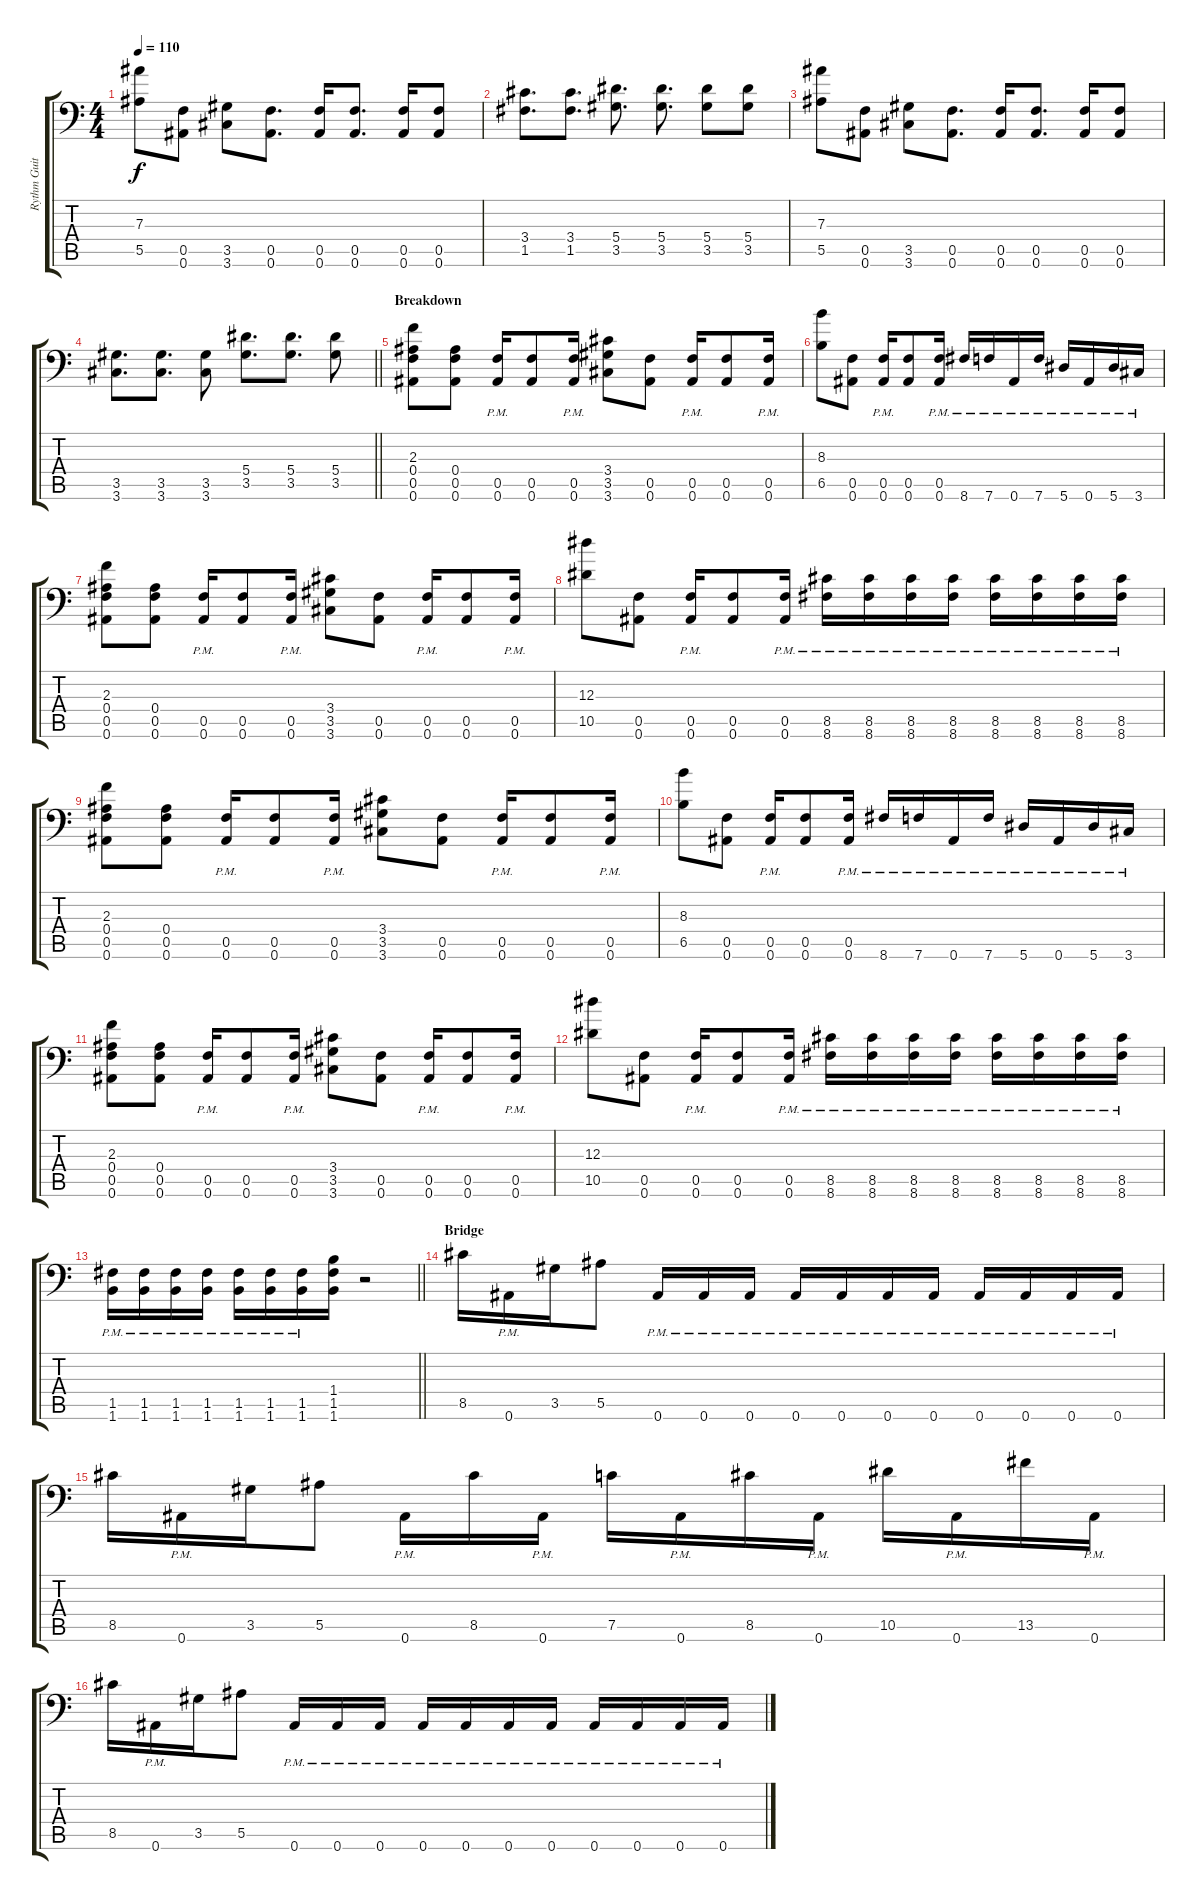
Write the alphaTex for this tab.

\track ("Rythm Guitar 2" "Rythm Guit") {instrument distortionguitar}
\staff {score tabs}
\tuning (C4 G3 Eb3 Bb2 F2 Bb1) {hide}
\ts (4 4)
\tempo 110
\clef f4
\ks c
(7.3 5.5).8{dy f} (0.5 0.6).8 (3.5 3.6).8 (0.5 0.6).8{d} (0.5 0.6).16 (0.5 0.6).8{d} (0.5 0.6).16 (0.5 0.6).8 |
(3.4 1.5).8{d} (3.4 1.5).8{d} (5.4 3.5).8{d} (5.4 3.5).8{d} (5.4 3.5).8 (5.4 3.5).8 |
(7.3 5.5).8 (0.5 0.6).8 (3.5 3.6).8 (0.5 0.6).8{d} (0.5 0.6).16 (0.5 0.6).8{d} (0.5 0.6).16 (0.5 0.6).8 |
\barLineRight lightlight
(3.5 3.6).8{d} (3.5 3.6).8{d} (3.5 3.6).8 (5.4 3.5).8{d} (5.4 3.5).8{d} (5.4 3.5).8 |
\section ("" "Breakdown")
(2.3 0.4 0.5 0.6).8 (0.4 0.5 0.6).8 (0.5{pm} 0.6{pm}).16 (0.5 0.6).8 (0.5{pm} 0.6{pm}).16 (3.4 3.5 3.6).8 (0.5 0.6).8 (0.5{pm} 0.6{pm}).16 (0.5 0.6).8 (0.5{pm} 0.6{pm}).16 |
(8.3 6.5).8 (0.5 0.6).8 (0.5{pm} 0.6{pm}).16 (0.5 0.6).8 (0.5{pm} 0.6{pm}).16 8.6{pm}.16 7.6{pm}.16 0.6{pm}.16 7.6{pm}.16 5.6{pm}.16 0.6{pm}.16 5.6{pm}.16 3.6{pm}.16 |
(2.3 0.4 0.5 0.6).8 (0.4 0.5 0.6).8 (0.5{pm} 0.6{pm}).16 (0.5 0.6).8 (0.5{pm} 0.6{pm}).16 (3.4 3.5 3.6).8 (0.5 0.6).8 (0.5{pm} 0.6{pm}).16 (0.5 0.6).8 (0.5{pm} 0.6{pm}).16 |
(12.3 10.5).8 (0.5 0.6).8 (0.5{pm} 0.6{pm}).16 (0.5 0.6).8 (0.5{pm} 0.6{pm}).16 (8.5{pm} 8.6{pm}).16 (8.5{pm} 8.6{pm}).16 (8.5{pm} 8.6{pm}).16 (8.5{pm} 8.6{pm}).16 (8.5{pm} 8.6{pm}).16 (8.5{pm} 8.6{pm}).16 (8.5{pm} 8.6{pm}).16 (8.5{pm} 8.6{pm}).16 |
(2.3 0.4 0.5 0.6).8 (0.4 0.5 0.6).8 (0.5{pm} 0.6{pm}).16 (0.5 0.6).8 (0.5{pm} 0.6{pm}).16 (3.4 3.5 3.6).8 (0.5 0.6).8 (0.5{pm} 0.6{pm}).16 (0.5 0.6).8 (0.5{pm} 0.6{pm}).16 |
(8.3 6.5).8 (0.5 0.6).8 (0.5{pm} 0.6{pm}).16 (0.5 0.6).8 (0.5{pm} 0.6{pm}).16 8.6{pm}.16 7.6{pm}.16 0.6{pm}.16 7.6{pm}.16 5.6{pm}.16 0.6{pm}.16 5.6{pm}.16 3.6{pm}.16 |
(2.3 0.4 0.5 0.6).8 (0.4 0.5 0.6).8 (0.5{pm} 0.6{pm}).16 (0.5 0.6).8 (0.5{pm} 0.6{pm}).16 (3.4 3.5 3.6).8 (0.5 0.6).8 (0.5{pm} 0.6{pm}).16 (0.5 0.6).8 (0.5{pm} 0.6{pm}).16 |
(12.3 10.5).8 (0.5 0.6).8 (0.5{pm} 0.6{pm}).16 (0.5 0.6).8 (0.5{pm} 0.6{pm}).16 (8.5{pm} 8.6{pm}).16 (8.5{pm} 8.6{pm}).16 (8.5{pm} 8.6{pm}).16 (8.5{pm} 8.6{pm}).16 (8.5{pm} 8.6{pm}).16 (8.5{pm} 8.6{pm}).16 (8.5{pm} 8.6{pm}).16 (8.5{pm} 8.6{pm}).16 |
\barLineRight lightlight
(1.5{pm} 1.6{pm}).16 (1.5{pm} 1.6{pm}).16 (1.5{pm} 1.6{pm}).16 (1.5{pm} 1.6{pm}).16 (1.5{pm} 1.6{pm}).16 (1.5{pm} 1.6{pm}).16 (1.5{pm} 1.6{pm}).16 (1.4 1.5 1.6).16 r.2 |
\section ("" "Bridge")
8.5.16 0.6{pm}.16 3.5.16 5.5.8 0.6{pm}.16 0.6{pm}.16 0.6{pm}.16 0.6{pm}.16 0.6{pm}.16 0.6{pm}.16 0.6{pm}.16 0.6{pm}.16 0.6{pm}.16 0.6{pm}.16 0.6{pm}.16 |
8.5.16 0.6{pm}.16 3.5.16 5.5.8 0.6{pm}.16 8.5.16 0.6{pm}.16 7.5.16 0.6{pm}.16 8.5.16 0.6{pm}.16 10.5.16 0.6{pm}.16 13.5.16 0.6{pm}.16 |
8.5.16 0.6{pm}.16 3.5.16 5.5.8 0.6{pm}.16 0.6{pm}.16 0.6{pm}.16 0.6{pm}.16 0.6{pm}.16 0.6{pm}.16 0.6{pm}.16 0.6{pm}.16 0.6{pm}.16 0.6{pm}.16 0.6{pm}.16
